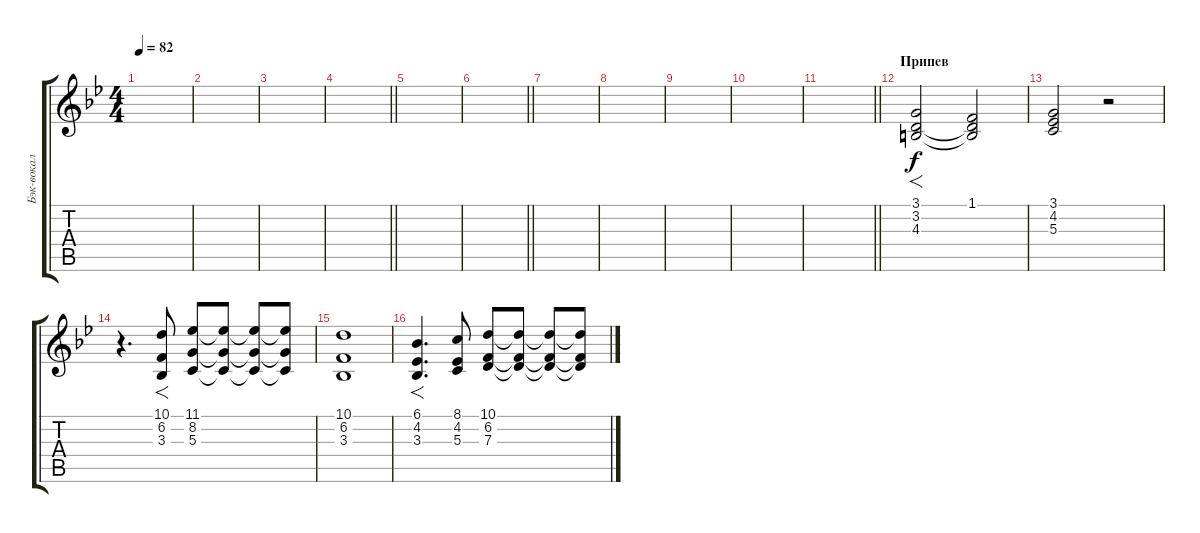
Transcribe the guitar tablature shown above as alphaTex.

\track ("Бэк-вокал" "Бэк-вокал") {instrument pad4choir}
\staff {score tabs}
\tuning (E4 B3 G3 D3 A2 E2) {hide}
\ts (4 4)
\tempo 82
\clef g2
\ks gminor
|
|
|
\barLineRight lightlight
|
|
\barLineRight lightlight
|
|
|
|
|
\barLineRight lightlight
|
\section ("" "Припев")
(3.1 3.2 4.3).2{f} (1.1 3.2{t} 4.3{t}).2 |
(3.1 4.2 5.3).2{volume 1} r.2 |
r.4{d volume 6} (10.1 6.2 3.3).8{f} (11.1 8.2 5.3).8 (11.1{t} 8.2{t} 5.3{t}).8 (11.1{t} 8.2{t} 5.3{t}).8 (11.1{t} 8.2{t} 5.3{t}).8 |
(10.1 6.2 3.3).1{volume 1} |
(6.1 4.2 3.3).4{f d volume 6} (8.1 4.2 5.3).8 (10.1 6.2 7.3).8 (10.1{t} 6.2{t} 7.3{t}).8 (10.1{t} 6.2{t} 7.3{t}).8 (10.1{t} 6.2{t} 7.3{t}).8
